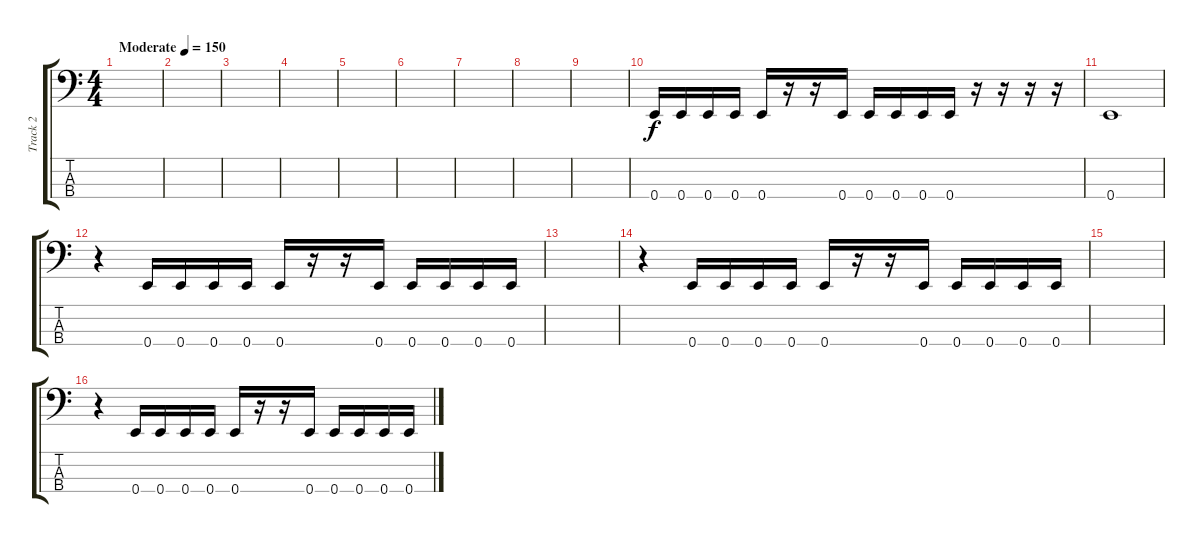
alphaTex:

\track ("Track 2" "Track 2") {instrument electricbasspick}
\staff {score tabs}
\tuning (G2 D2 A1 E1) {hide}
\ts (4 4)
\tempo (150 "Moderate")
\clef f4
\ks c
|
|
|
|
|
|
|
|
|
0.4.16 0.4.16 0.4.16 0.4.16 0.4.16 r.16 r.16 0.4.16 0.4.16 0.4.16 0.4.16 0.4.16 r.16 r.16 r.16 r.16 |
0.4.1 |
r.4 0.4.16 0.4.16 0.4.16 0.4.16 0.4.16 r.16 r.16 0.4.16 0.4.16 0.4.16 0.4.16 0.4.16 |
|
r.4 0.4.16 0.4.16 0.4.16 0.4.16 0.4.16 r.16 r.16 0.4.16 0.4.16 0.4.16 0.4.16 0.4.16 |
|
r.4 0.4.16 0.4.16 0.4.16 0.4.16 0.4.16 r.16 r.16 0.4.16 0.4.16 0.4.16 0.4.16 0.4.16
